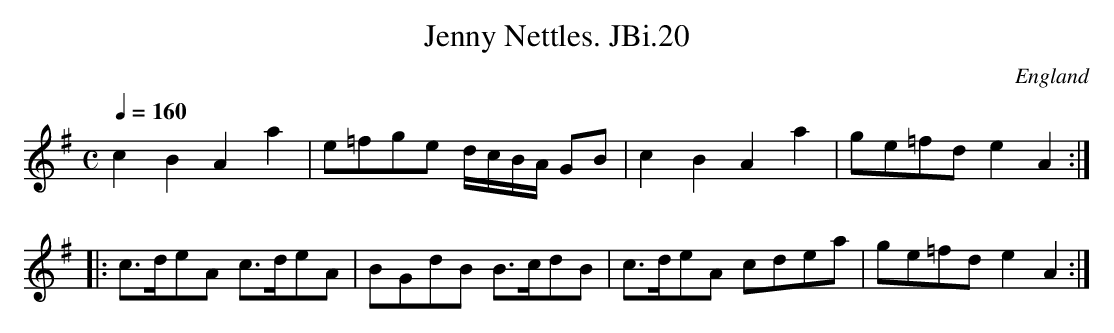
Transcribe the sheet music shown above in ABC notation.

X:1
T:Jenny Nettles. JBi.20
L:1/8
M:C
O:England
Q:1/4=160
K:G
c2B2A2a2|e=fge d/c/B/A/ GB|c2B2A2a2|ge=fde2A2:|!
|:c>deA c>deA|BGdB B>cdB|c>deA cdea|ge=fde2A2:|
